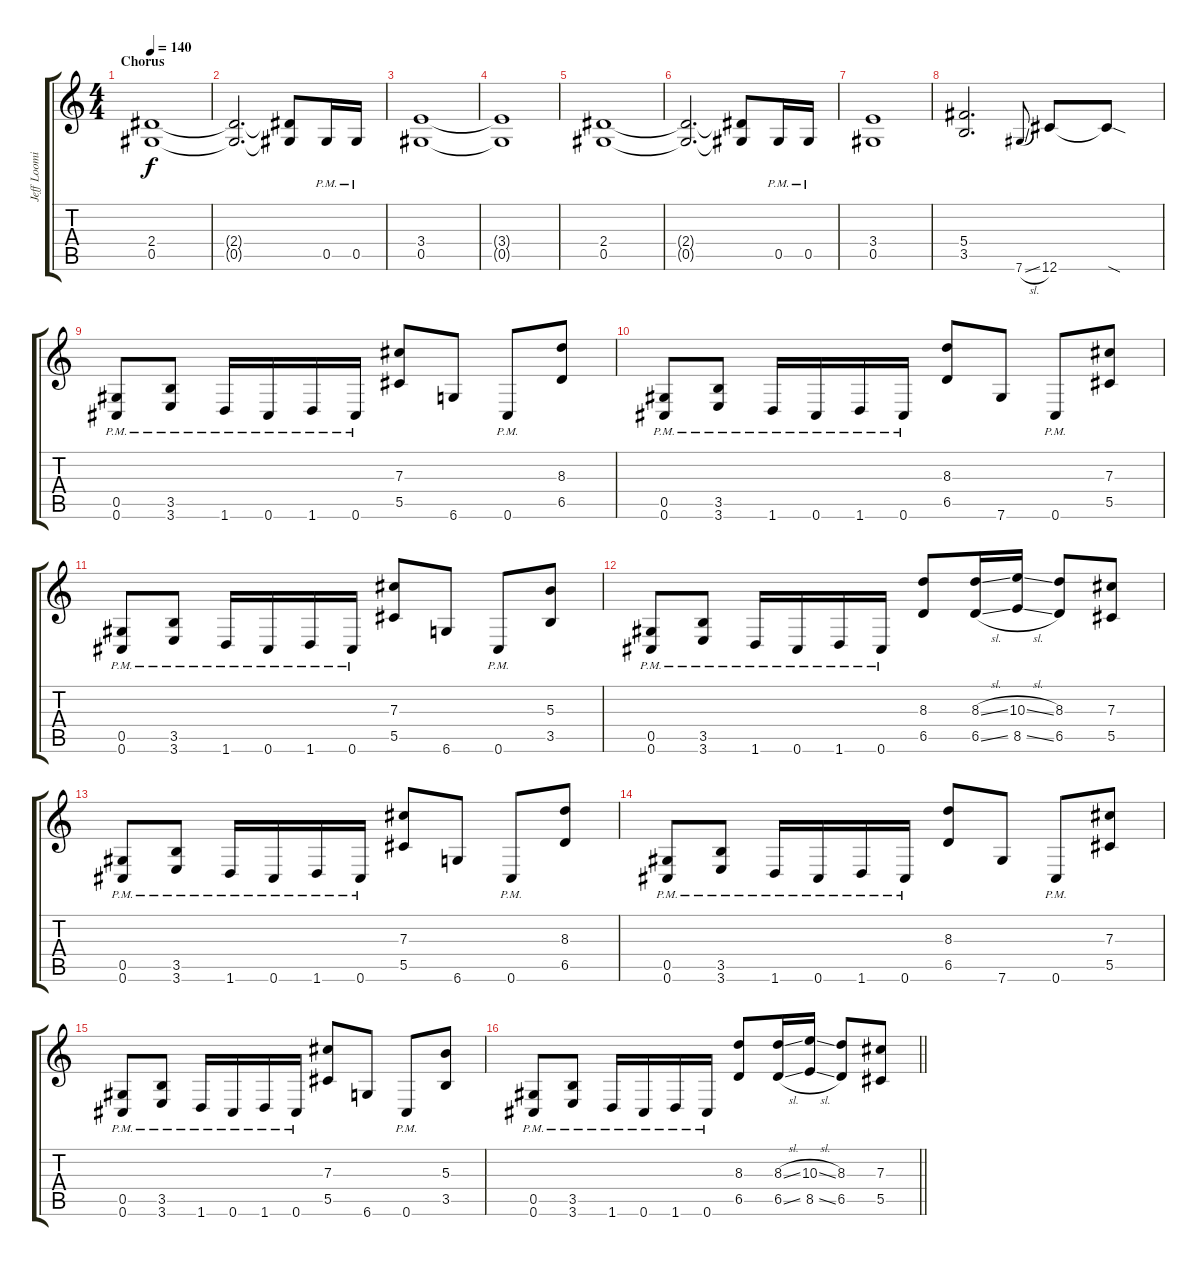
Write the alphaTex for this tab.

\track ("Jeff Loomis Gtr 2" "Jeff Loomi") {instrument distortionguitar}
\staff {score tabs}
\tuning (Eb4 Bb3 Gb3 Db3 Ab2 Db2) {hide}
\ts (4 4)
\section ("" "Chorus")
\tempo 140
\clef g2
\ks c
(2.4 0.5).1{dy f} |
(2.4{t} 0.5{t}).2{d} (2.4{t} 0.5{t}).8 0.5{pm}.16 0.5{pm}.16 |
(3.4 0.5).1 |
(3.4{t} 0.5{t}).1 |
(2.4 0.5).1 |
(2.4{t} 0.5{t}).2{d} (2.4{t} 0.5{t}).8 0.5{pm}.16 0.5{pm}.16 |
(3.4 0.5).1 |
(5.4 3.5).2{d} 7.6{sl}.8{gr onbeat} 12.6.8 12.6{sod t}.8 |
(0.5{pm} 0.6{pm}).8 (3.5{pm} 3.6{pm}).8 1.6{pm}.16 0.6{pm}.16 1.6{pm}.16 0.6{pm}.16 (7.3 5.5).8 6.6.8 0.6{pm}.8 (8.3 6.5).8 |
(0.5{pm} 0.6{pm}).8 (3.5{pm} 3.6{pm}).8 1.6{pm}.16 0.6{pm}.16 1.6{pm}.16 0.6{pm}.16 (8.3 6.5).8 7.6.8 0.6{pm}.8 (7.3 5.5).8 |
(0.5{pm} 0.6{pm}).8 (3.5{pm} 3.6{pm}).8 1.6{pm}.16 0.6{pm}.16 1.6{pm}.16 0.6{pm}.16 (7.3 5.5).8 6.6.8 0.6{pm}.8 (5.3 3.5).8 |
(0.5{pm} 0.6{pm}).8 (3.5{pm} 3.6{pm}).8 1.6{pm}.16 0.6{pm}.16 1.6{pm}.16 0.6{pm}.16 (8.3 6.5).8 (8.3{sl} 6.5{sl}).16 (10.3{sl} 8.5{sl}).16 (8.3 6.5).8 (7.3 5.5).8 |
(0.5{pm} 0.6{pm}).8 (3.5{pm} 3.6{pm}).8 1.6{pm}.16 0.6{pm}.16 1.6{pm}.16 0.6{pm}.16 (7.3 5.5).8 6.6.8 0.6{pm}.8 (8.3 6.5).8 |
(0.5{pm} 0.6{pm}).8 (3.5{pm} 3.6{pm}).8 1.6{pm}.16 0.6{pm}.16 1.6{pm}.16 0.6{pm}.16 (8.3 6.5).8 7.6.8 0.6{pm}.8 (7.3 5.5).8 |
(0.5{pm} 0.6{pm}).8 (3.5{pm} 3.6{pm}).8 1.6{pm}.16 0.6{pm}.16 1.6{pm}.16 0.6{pm}.16 (7.3 5.5).8 6.6.8 0.6{pm}.8 (5.3 3.5).8 |
\barLineRight lightlight
(0.5{pm} 0.6{pm}).8 (3.5{pm} 3.6{pm}).8 1.6{pm}.16 0.6{pm}.16 1.6{pm}.16 0.6{pm}.16 (8.3 6.5).8 (8.3{sl} 6.5{sl}).16 (10.3{sl} 8.5{sl}).16 (8.3 6.5).8 (7.3 5.5).8
